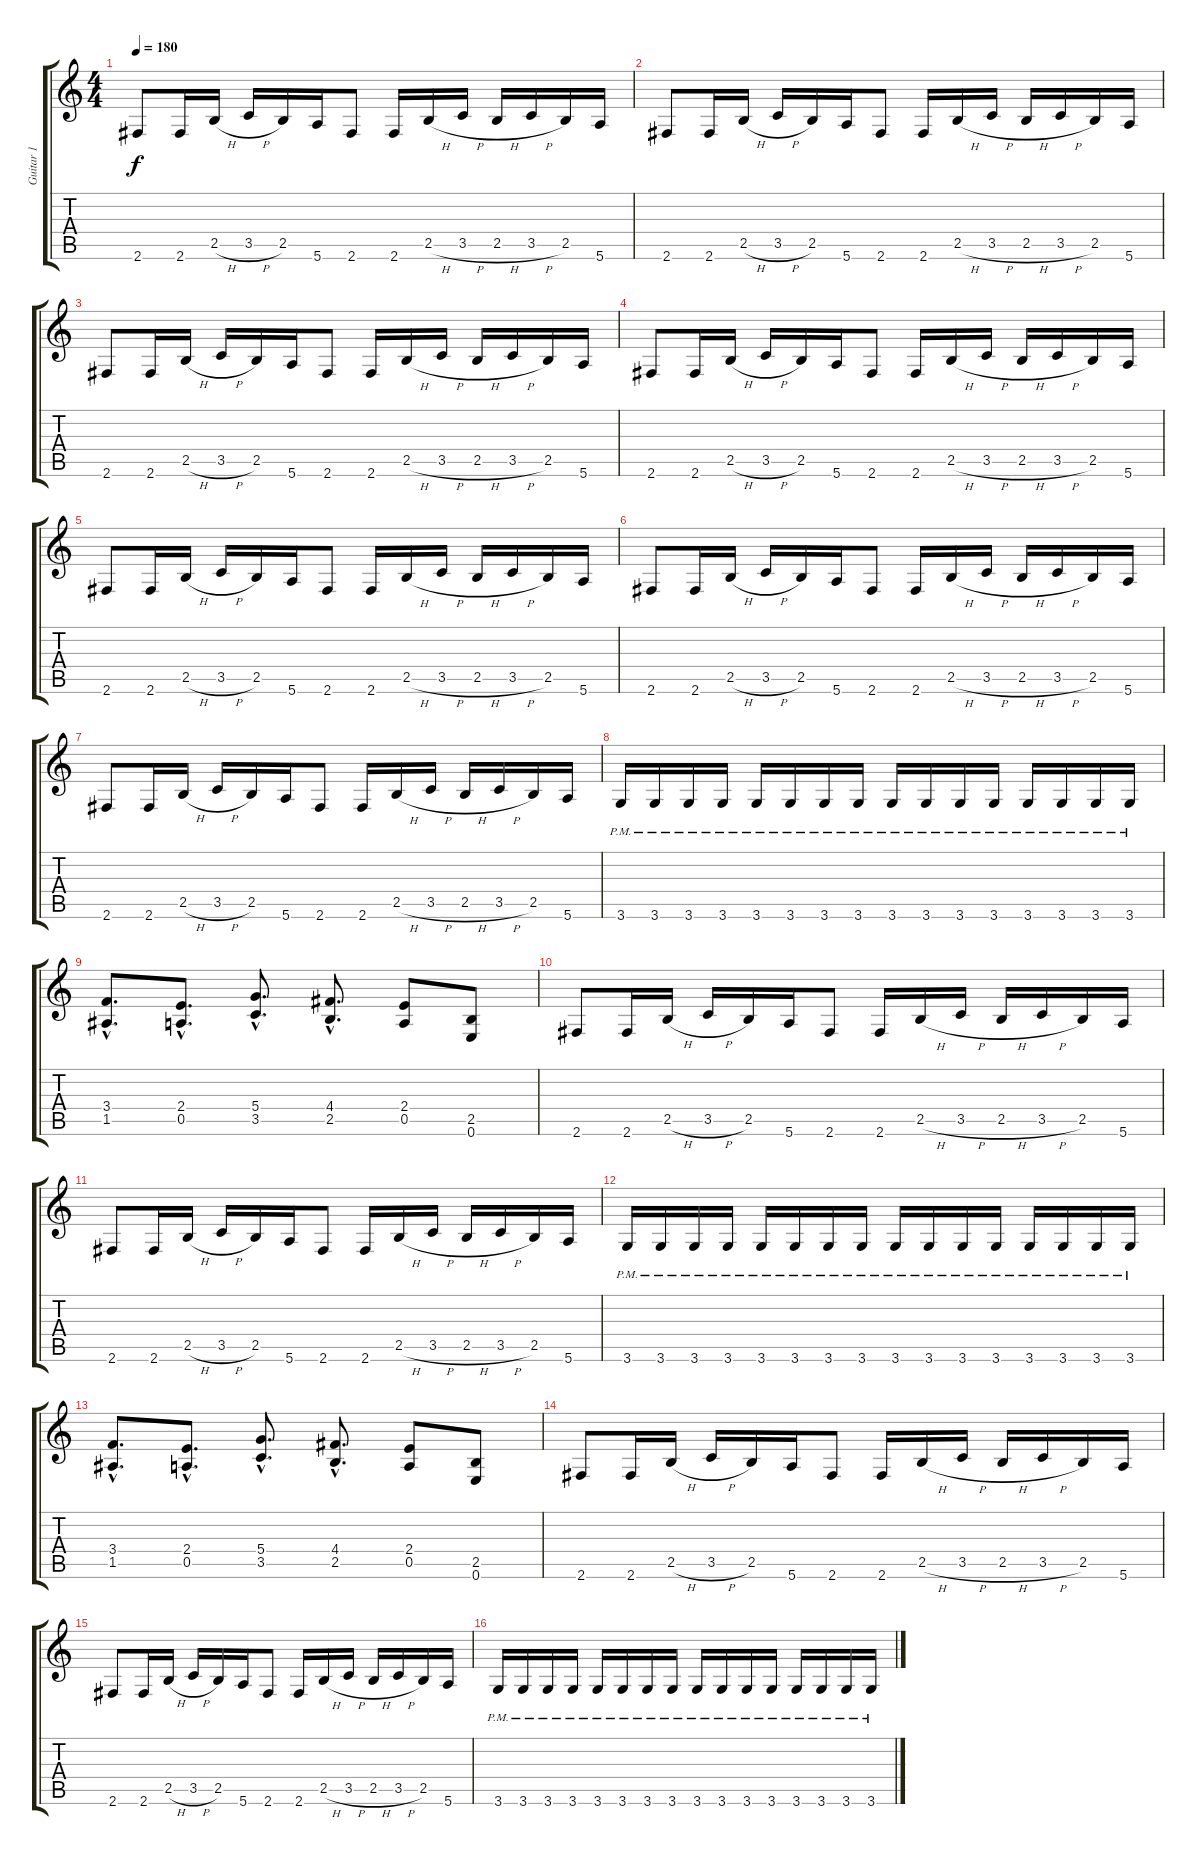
\track ("Guitar 1" "Guitar 1") {instrument distortionguitar}
\staff {score tabs}
\tuning (E4 B3 G3 D3 A2 E2) {hide}
\ts (4 4)
\tempo 180
\clef g2
\ks c
2.6.8{dy f} 2.6.16 2.5{h}.16 3.5{h}.16 2.5.16 5.6.16 2.6.8 2.6.16 2.5{h}.16 3.5{h}.16 2.5{h}.16 3.5{h}.16 2.5.16 5.6.16 |
2.6.8 2.6.16 2.5{h}.16 3.5{h}.16 2.5.16 5.6.16 2.6.8 2.6.16 2.5{h}.16 3.5{h}.16 2.5{h}.16 3.5{h}.16 2.5.16 5.6.16 |
2.6.8 2.6.16 2.5{h}.16 3.5{h}.16 2.5.16 5.6.16 2.6.8 2.6.16 2.5{h}.16 3.5{h}.16 2.5{h}.16 3.5{h}.16 2.5.16 5.6.16 |
2.6.8 2.6.16 2.5{h}.16 3.5{h}.16 2.5.16 5.6.16 2.6.8 2.6.16 2.5{h}.16 3.5{h}.16 2.5{h}.16 3.5{h}.16 2.5.16 5.6.16 |
2.6.8 2.6.16 2.5{h}.16 3.5{h}.16 2.5.16 5.6.16 2.6.8 2.6.16 2.5{h}.16 3.5{h}.16 2.5{h}.16 3.5{h}.16 2.5.16 5.6.16 |
2.6.8 2.6.16 2.5{h}.16 3.5{h}.16 2.5.16 5.6.16 2.6.8 2.6.16 2.5{h}.16 3.5{h}.16 2.5{h}.16 3.5{h}.16 2.5.16 5.6.16 |
2.6.8 2.6.16 2.5{h}.16 3.5{h}.16 2.5.16 5.6.16 2.6.8 2.6.16 2.5{h}.16 3.5{h}.16 2.5{h}.16 3.5{h}.16 2.5.16 5.6.16 |
3.6{pm}.16 3.6{pm}.16 3.6{pm}.16 3.6{pm}.16 3.6{pm}.16 3.6{pm}.16 3.6{pm}.16 3.6{pm}.16 3.6{pm}.16 3.6{pm}.16 3.6{pm}.16 3.6{pm}.16 3.6{pm}.16 3.6{pm}.16 3.6{pm}.16 3.6{pm}.16 |
(3.4{hac} 1.5{hac}).8{d} (2.4{hac} 0.5{hac}).8{d} (5.4{hac} 3.5{hac}).8{d} (4.4{hac} 2.5{hac}).8{d} (2.4 0.5).8 (2.5 0.6).8 |
2.6.8 2.6.16 2.5{h}.16 3.5{h}.16 2.5.16 5.6.16 2.6.8 2.6.16 2.5{h}.16 3.5{h}.16 2.5{h}.16 3.5{h}.16 2.5.16 5.6.16 |
2.6.8 2.6.16 2.5{h}.16 3.5{h}.16 2.5.16 5.6.16 2.6.8 2.6.16 2.5{h}.16 3.5{h}.16 2.5{h}.16 3.5{h}.16 2.5.16 5.6.16 |
3.6{pm}.16 3.6{pm}.16 3.6{pm}.16 3.6{pm}.16 3.6{pm}.16 3.6{pm}.16 3.6{pm}.16 3.6{pm}.16 3.6{pm}.16 3.6{pm}.16 3.6{pm}.16 3.6{pm}.16 3.6{pm}.16 3.6{pm}.16 3.6{pm}.16 3.6{pm}.16 |
(3.4{hac} 1.5{hac}).8{d} (2.4{hac} 0.5{hac}).8{d} (5.4{hac} 3.5{hac}).8{d} (4.4{hac} 2.5{hac}).8{d} (2.4 0.5).8 (2.5 0.6).8 |
2.6.8 2.6.16 2.5{h}.16 3.5{h}.16 2.5.16 5.6.16 2.6.8 2.6.16 2.5{h}.16 3.5{h}.16 2.5{h}.16 3.5{h}.16 2.5.16 5.6.16 |
2.6.8 2.6.16 2.5{h}.16 3.5{h}.16 2.5.16 5.6.16 2.6.8 2.6.16 2.5{h}.16 3.5{h}.16 2.5{h}.16 3.5{h}.16 2.5.16 5.6.16 |
3.6{pm}.16 3.6{pm}.16 3.6{pm}.16 3.6{pm}.16 3.6{pm}.16 3.6{pm}.16 3.6{pm}.16 3.6{pm}.16 3.6{pm}.16 3.6{pm}.16 3.6{pm}.16 3.6{pm}.16 3.6{pm}.16 3.6{pm}.16 3.6{pm}.16 3.6{pm}.16
